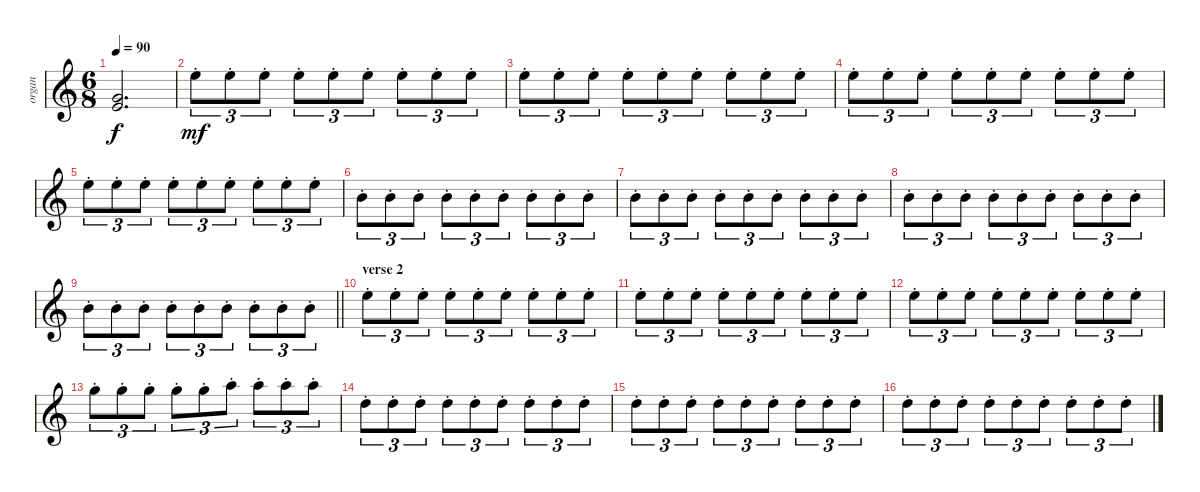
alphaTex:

\track ("organ" "organ") {instrument drawbarorgan}
\staff {score}
\tuning (E4 B3 G3 D3 A2 E2) {hide}
\ts (6 8)
\tempo 90
\clef g2
\ks c
(0.1{t} 8.2{t}).2{d dy f} |
12.1{st}.8{tu (3 2) dy mf} 12.1{st}.8{tu (3 2)} 12.1{st}.8{tu (3 2)} 12.1{st}.8{tu (3 2)} 12.1{st}.8{tu (3 2)} 12.1{st}.8{tu (3 2)} 12.1{st}.8{tu (3 2)} 12.1{st}.8{tu (3 2)} 12.1{st}.8{tu (3 2)} |
12.1{st}.8{tu (3 2)} 12.1{st}.8{tu (3 2)} 12.1{st}.8{tu (3 2)} 12.1{st}.8{tu (3 2)} 12.1{st}.8{tu (3 2)} 12.1{st}.8{tu (3 2)} 12.1{st}.8{tu (3 2)} 12.1{st}.8{tu (3 2)} 12.1{st}.8{tu (3 2)} |
12.1{st}.8{tu (3 2)} 12.1{st}.8{tu (3 2)} 12.1{st}.8{tu (3 2)} 12.1{st}.8{tu (3 2)} 12.1{st}.8{tu (3 2)} 12.1{st}.8{tu (3 2)} 12.1{st}.8{tu (3 2)} 12.1{st}.8{tu (3 2)} 12.1{st}.8{tu (3 2)} |
12.1{st}.8{tu (3 2)} 12.1{st}.8{tu (3 2)} 12.1{st}.8{tu (3 2)} 12.1{st}.8{tu (3 2)} 12.1{st}.8{tu (3 2)} 12.1{st}.8{tu (3 2)} 12.1{st}.8{tu (3 2)} 12.1{st}.8{tu (3 2)} 12.1{st}.8{tu (3 2)} |
7.1{st}.8{tu (3 2)} 7.1{st}.8{tu (3 2)} 7.1{st}.8{tu (3 2)} 7.1{st}.8{tu (3 2)} 7.1{st}.8{tu (3 2)} 7.1{st}.8{tu (3 2)} 7.1{st}.8{tu (3 2)} 7.1{st}.8{tu (3 2)} 7.1{st}.8{tu (3 2)} |
7.1{st}.8{tu (3 2)} 7.1{st}.8{tu (3 2)} 7.1{st}.8{tu (3 2)} 7.1{st}.8{tu (3 2)} 7.1{st}.8{tu (3 2)} 7.1{st}.8{tu (3 2)} 7.1{st}.8{tu (3 2)} 7.1{st}.8{tu (3 2)} 7.1{st}.8{tu (3 2)} |
7.1{st}.8{tu (3 2)} 7.1{st}.8{tu (3 2)} 7.1{st}.8{tu (3 2)} 7.1{st}.8{tu (3 2)} 7.1{st}.8{tu (3 2)} 7.1{st}.8{tu (3 2)} 7.1{st}.8{tu (3 2)} 7.1{st}.8{tu (3 2)} 7.1{st}.8{tu (3 2)} |
\barLineRight lightlight
7.1{st}.8{tu (3 2)} 7.1{st}.8{tu (3 2)} 7.1{st}.8{tu (3 2)} 7.1{st}.8{tu (3 2)} 7.1{st}.8{tu (3 2)} 7.1{st}.8{tu (3 2)} 7.1{st}.8{tu (3 2)} 7.1{st}.8{tu (3 2)} 7.1{st}.8{tu (3 2)} |
\section ("" "verse 2")
12.1{st}.8{tu (3 2)} 12.1{st}.8{tu (3 2)} 12.1{st}.8{tu (3 2)} 12.1{st}.8{tu (3 2)} 12.1{st}.8{tu (3 2)} 12.1{st}.8{tu (3 2)} 12.1{st}.8{tu (3 2)} 12.1{st}.8{tu (3 2)} 12.1{st}.8{tu (3 2)} |
12.1{st}.8{tu (3 2)} 12.1{st}.8{tu (3 2)} 12.1{st}.8{tu (3 2)} 12.1{st}.8{tu (3 2)} 12.1{st}.8{tu (3 2)} 12.1{st}.8{tu (3 2)} 12.1{st}.8{tu (3 2)} 12.1{st}.8{tu (3 2)} 12.1{st}.8{tu (3 2)} |
12.1{st}.8{tu (3 2)} 12.1{st}.8{tu (3 2)} 12.1{st}.8{tu (3 2)} 12.1{st}.8{tu (3 2)} 12.1{st}.8{tu (3 2)} 12.1{st}.8{tu (3 2)} 12.1{st}.8{tu (3 2)} 12.1{st}.8{tu (3 2)} 12.1{st}.8{tu (3 2)} |
15.1{st}.8{tu (3 2)} 15.1{st}.8{tu (3 2)} 15.1{st}.8{tu (3 2)} 15.1{st}.8{tu (3 2)} 15.1{st}.8{tu (3 2)} 17.1{st}.8{tu (3 2)} 17.1{st}.8{tu (3 2)} 17.1{st}.8{tu (3 2)} 17.1{st}.8{tu (3 2)} |
10.1{st}.8{tu (3 2)} 10.1{st}.8{tu (3 2)} 10.1{st}.8{tu (3 2)} 10.1{st}.8{tu (3 2)} 10.1{st}.8{tu (3 2)} 10.1{st}.8{tu (3 2)} 10.1{st}.8{tu (3 2)} 10.1{st}.8{tu (3 2)} 10.1{st}.8{tu (3 2)} |
10.1{st}.8{tu (3 2)} 10.1{st}.8{tu (3 2)} 10.1{st}.8{tu (3 2)} 10.1{st}.8{tu (3 2)} 10.1{st}.8{tu (3 2)} 10.1{st}.8{tu (3 2)} 10.1{st}.8{tu (3 2)} 10.1{st}.8{tu (3 2)} 10.1{st}.8{tu (3 2)} |
10.1{st}.8{tu (3 2)} 10.1{st}.8{tu (3 2)} 10.1{st}.8{tu (3 2)} 10.1{st}.8{tu (3 2)} 10.1{st}.8{tu (3 2)} 10.1{st}.8{tu (3 2)} 10.1{st}.8{tu (3 2)} 10.1{st}.8{tu (3 2)} 10.1{st}.8{tu (3 2)}
